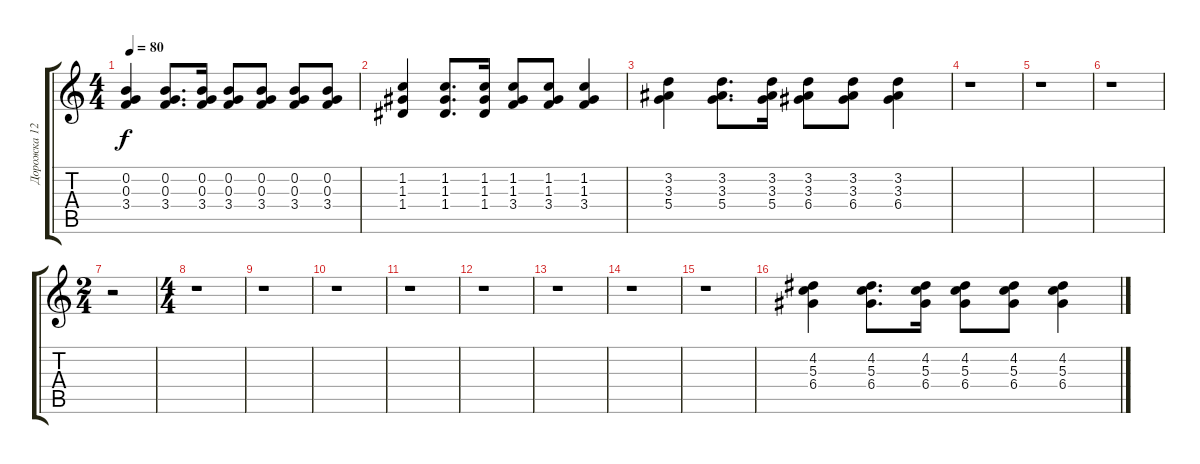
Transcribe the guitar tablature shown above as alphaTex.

\track ("Дорожка 12" "Дорожка 12") {instrument acousticguitarsteel}
\staff {score tabs}
\tuning (E4 B3 G3 D3 A2 E2) {hide}
\ts (4 4)
\tempo 80
\clef g2
\ks c
(0.2 0.3 3.4).4{dy f} (0.2 0.3 3.4).8{d} (0.2 0.3 3.4).16 (0.2 0.3 3.4).8 (0.2 0.3 3.4).8 (0.2 0.3 3.4).8 (0.2 0.3 3.4).8 |
(1.2 1.3 1.4).4 (1.2 1.3 1.4).8{d} (1.2 1.3 1.4).16 (1.2 1.3 3.4).8 (1.2 1.3 3.4).8 (1.2 1.3 3.4).4 |
(3.2 3.3 5.4).4 (3.2 3.3 5.4).8{d} (3.2 3.3 5.4).16 (3.2 3.3 6.4).8 (3.2 3.3 6.4).8 (3.2 3.3 6.4).4 |
r.1 |
r.1 |
r.1 |
\ts (2 4)
r.2 |
\ts (4 4)
r.1 |
r.1 |
r.1 |
r.1 |
r.1 |
r.1 |
r.1 |
r.1 |
(4.2 5.3 6.4).4 (4.2 5.3 6.4).8{d} (4.2 5.3 6.4).16 (4.2 5.3 6.4).8 (4.2 5.3 6.4).8 (4.2 5.3 6.4).4
